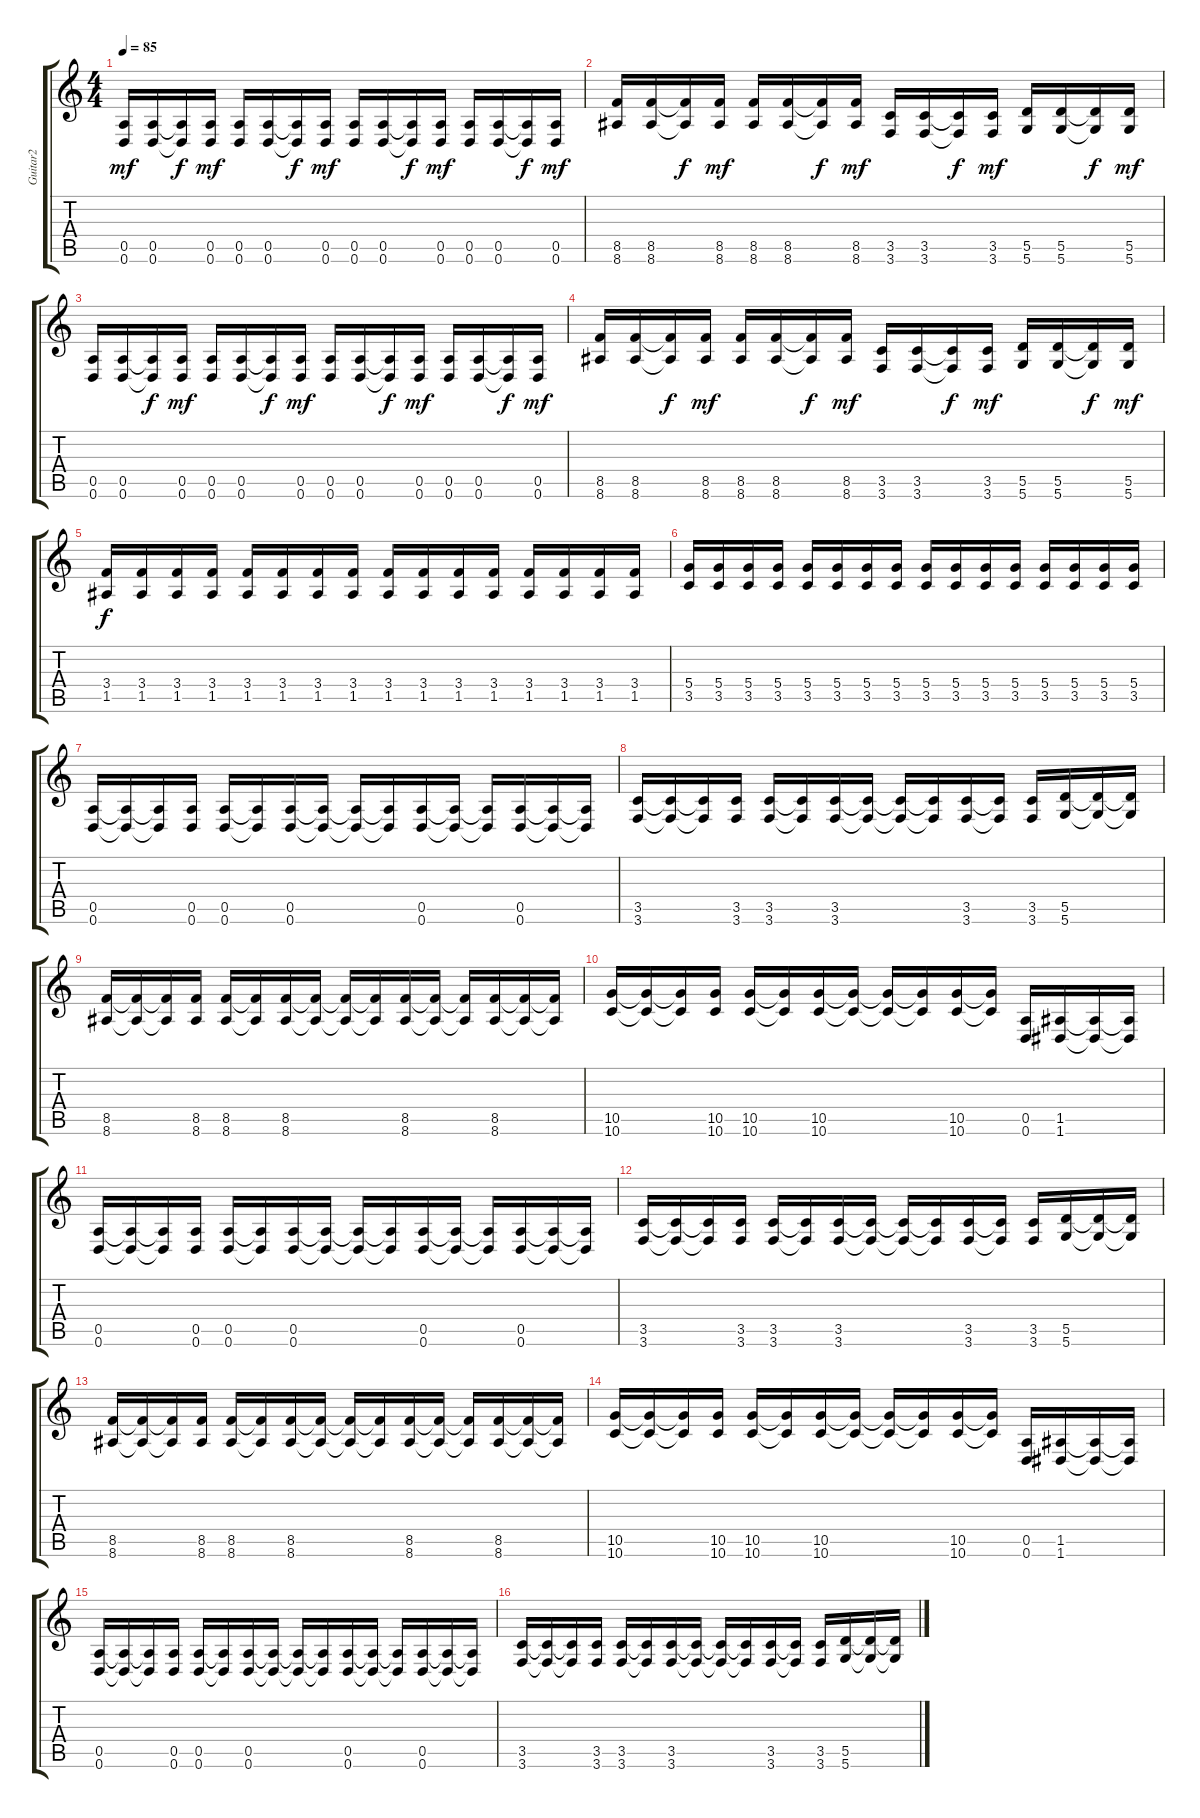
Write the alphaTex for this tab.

\track ("Guitar2" "Guitar2") {instrument distortionguitar}
\staff {score tabs}
\tuning (E4 B3 G3 D3 A2 D2) {hide}
\ts (4 4)
\tempo 85
\clef g2
\ks c
(0.5 0.6).16{dy mf} (0.5 0.6).16 (0.5{t} 0.6{t}).16{dy f} (0.5 0.6).16{dy mf} (0.5 0.6).16 (0.5 0.6).16 (0.5{t} 0.6{t}).16{dy f} (0.5 0.6).16{dy mf} (0.5 0.6).16 (0.5 0.6).16 (0.5{t} 0.6{t}).16{dy f} (0.5 0.6).16{dy mf} (0.5 0.6).16 (0.5 0.6).16 (0.5{t} 0.6{t}).16{dy f} (0.5 0.6).16{dy mf} |
(8.5 8.6).16 (8.5 8.6).16 (8.5{t} 8.6{t}).16{dy f} (8.5 8.6).16{dy mf} (8.5 8.6).16 (8.5 8.6).16 (8.5{t} 8.6{t}).16{dy f} (8.5 8.6).16{dy mf} (3.5 3.6).16 (3.5 3.6).16 (3.5{t} 3.6{t}).16{dy f} (3.5 3.6).16{dy mf} (5.5 5.6).16 (5.5 5.6).16 (5.5{t} 5.6{t}).16{dy f} (5.5 5.6).16{dy mf} |
(0.5 0.6).16 (0.5 0.6).16 (0.5{t} 0.6{t}).16{dy f} (0.5 0.6).16{dy mf} (0.5 0.6).16 (0.5 0.6).16 (0.5{t} 0.6{t}).16{dy f} (0.5 0.6).16{dy mf} (0.5 0.6).16 (0.5 0.6).16 (0.5{t} 0.6{t}).16{dy f} (0.5 0.6).16{dy mf} (0.5 0.6).16 (0.5 0.6).16 (0.5{t} 0.6{t}).16{dy f} (0.5 0.6).16{dy mf} |
(8.5 8.6).16 (8.5 8.6).16 (8.5{t} 8.6{t}).16{dy f} (8.5 8.6).16{dy mf} (8.5 8.6).16 (8.5 8.6).16 (8.5{t} 8.6{t}).16{dy f} (8.5 8.6).16{dy mf} (3.5 3.6).16 (3.5 3.6).16 (3.5{t} 3.6{t}).16{dy f} (3.5 3.6).16{dy mf} (5.5 5.6).16 (5.5 5.6).16 (5.5{t} 5.6{t}).16{dy f} (5.5 5.6).16{dy mf} |
(3.4 1.5).16{dy f} (3.4 1.5).16 (3.4 1.5).16 (3.4 1.5).16 (3.4 1.5).16 (3.4 1.5).16 (3.4 1.5).16 (3.4 1.5).16 (3.4 1.5).16 (3.4 1.5).16 (3.4 1.5).16 (3.4 1.5).16 (3.4 1.5).16 (3.4 1.5).16 (3.4 1.5).16 (3.4 1.5).16 |
(5.4 3.5).16 (5.4 3.5).16 (5.4 3.5).16 (5.4 3.5).16 (5.4 3.5).16 (5.4 3.5).16 (5.4 3.5).16 (5.4 3.5).16 (5.4 3.5).16 (5.4 3.5).16 (5.4 3.5).16 (5.4 3.5).16 (5.4 3.5).16 (5.4 3.5).16 (5.4 3.5).16 (5.4 3.5).16 |
(0.5 0.6).16 (0.5{t} 0.6{t}).16 (0.5{t} 0.6{t}).16 (0.5 0.6).16 (0.5 0.6).16 (0.5{t} 0.6{t}).16 (0.5 0.6).16 (0.5{t} 0.6{t}).16 (0.5{t} 0.6{t}).16 (0.5{t} 0.6{t}).16 (0.5 0.6).16 (0.5{t} 0.6{t}).16 (0.5{t} 0.6{t}).16 (0.5 0.6).16 (0.5{t} 0.6{t}).16 (0.5{t} 0.6{t}).16 |
(3.5 3.6).16 (3.5{t} 3.6{t}).16 (3.5{t} 3.6{t}).16 (3.5 3.6).16 (3.5 3.6).16 (3.5{t} 3.6{t}).16 (3.5 3.6).16 (3.5{t} 3.6{t}).16 (3.5{t} 3.6{t}).16 (3.5{t} 3.6{t}).16 (3.5 3.6).16 (3.5{t} 3.6{t}).16 (3.5 3.6).16 (5.5 5.6).16 (5.5{t} 5.6{t}).16 (5.5{t} 5.6{t}).16 |
(8.5 8.6).16 (8.5{t} 8.6{t}).16 (8.5{t} 8.6{t}).16 (8.5 8.6).16 (8.5 8.6).16 (8.5{t} 8.6{t}).16 (8.5 8.6).16 (8.5{t} 8.6{t}).16 (8.5{t} 8.6{t}).16 (8.5{t} 8.6{t}).16 (8.5 8.6).16 (8.5{t} 8.6{t}).16 (8.5{t} 8.6{t}).16 (8.5 8.6).16 (8.5{t} 8.6{t}).16 (8.5{t} 8.6{t}).16 |
(10.5 10.6).16 (10.5{t} 10.6{t}).16 (10.5{t} 10.6{t}).16 (10.5 10.6).16 (10.5 10.6).16 (10.5{t} 10.6{t}).16 (10.5 10.6).16 (10.5{t} 10.6{t}).16 (10.5{t} 10.6{t}).16 (10.5{t} 10.6{t}).16 (10.5 10.6).16 (10.5{t} 10.6{t}).16 (0.5 0.6).16 (1.5 1.6).16 (1.5{t} 1.6{t}).16 (1.5{t} 1.6{t}).16 |
(0.5 0.6).16 (0.5{t} 0.6{t}).16 (0.5{t} 0.6{t}).16 (0.5 0.6).16 (0.5 0.6).16 (0.5{t} 0.6{t}).16 (0.5 0.6).16 (0.5{t} 0.6{t}).16 (0.5{t} 0.6{t}).16 (0.5{t} 0.6{t}).16 (0.5 0.6).16 (0.5{t} 0.6{t}).16 (0.5{t} 0.6{t}).16 (0.5 0.6).16 (0.5{t} 0.6{t}).16 (0.5{t} 0.6{t}).16 |
(3.5 3.6).16 (3.5{t} 3.6{t}).16 (3.5{t} 3.6{t}).16 (3.5 3.6).16 (3.5 3.6).16 (3.5{t} 3.6{t}).16 (3.5 3.6).16 (3.5{t} 3.6{t}).16 (3.5{t} 3.6{t}).16 (3.5{t} 3.6{t}).16 (3.5 3.6).16 (3.5{t} 3.6{t}).16 (3.5 3.6).16 (5.5 5.6).16 (5.5{t} 5.6{t}).16 (5.5{t} 5.6{t}).16 |
(8.5 8.6).16 (8.5{t} 8.6{t}).16 (8.5{t} 8.6{t}).16 (8.5 8.6).16 (8.5 8.6).16 (8.5{t} 8.6{t}).16 (8.5 8.6).16 (8.5{t} 8.6{t}).16 (8.5{t} 8.6{t}).16 (8.5{t} 8.6{t}).16 (8.5 8.6).16 (8.5{t} 8.6{t}).16 (8.5{t} 8.6{t}).16 (8.5 8.6).16 (8.5{t} 8.6{t}).16 (8.5{t} 8.6{t}).16 |
(10.5 10.6).16 (10.5{t} 10.6{t}).16 (10.5{t} 10.6{t}).16 (10.5 10.6).16 (10.5 10.6).16 (10.5{t} 10.6{t}).16 (10.5 10.6).16 (10.5{t} 10.6{t}).16 (10.5{t} 10.6{t}).16 (10.5{t} 10.6{t}).16 (10.5 10.6).16 (10.5{t} 10.6{t}).16 (0.5 0.6).16 (1.5 1.6).16 (1.5{t} 1.6{t}).16 (1.5{t} 1.6{t}).16 |
(0.5 0.6).16 (0.5{t} 0.6{t}).16 (0.5{t} 0.6{t}).16 (0.5 0.6).16 (0.5 0.6).16 (0.5{t} 0.6{t}).16 (0.5 0.6).16 (0.5{t} 0.6{t}).16 (0.5{t} 0.6{t}).16 (0.5{t} 0.6{t}).16 (0.5 0.6).16 (0.5{t} 0.6{t}).16 (0.5{t} 0.6{t}).16 (0.5 0.6).16 (0.5{t} 0.6{t}).16 (0.5{t} 0.6{t}).16 |
(3.5 3.6).16 (3.5{t} 3.6{t}).16 (3.5{t} 3.6{t}).16 (3.5 3.6).16 (3.5 3.6).16 (3.5{t} 3.6{t}).16 (3.5 3.6).16 (3.5{t} 3.6{t}).16 (3.5{t} 3.6{t}).16 (3.5{t} 3.6{t}).16 (3.5 3.6).16 (3.5{t} 3.6{t}).16 (3.5 3.6).16 (5.5 5.6).16 (5.5{t} 5.6{t}).16 (5.5{t} 5.6{t}).16
